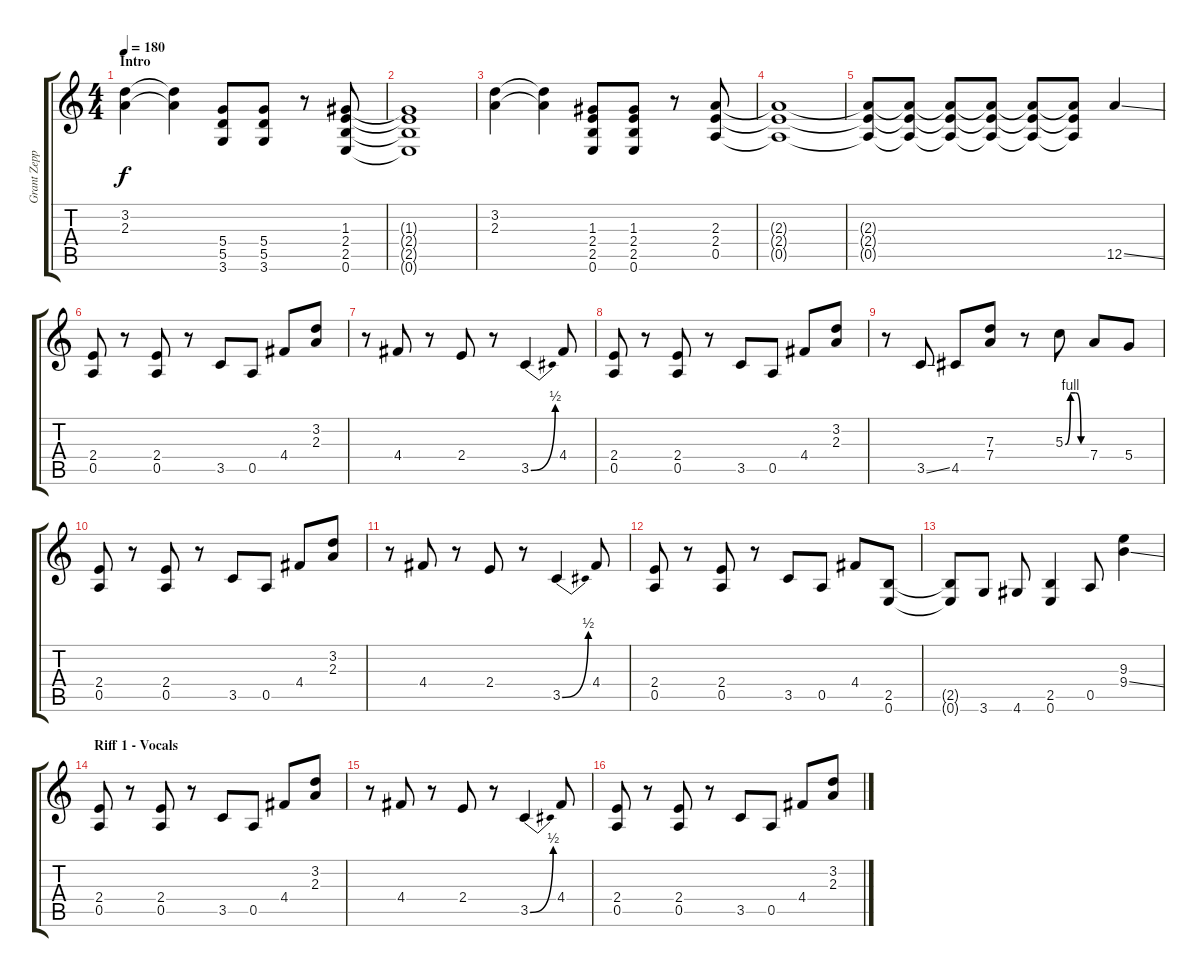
\track ("Grant Zeppelin" "Grant Zepp") {instrument distortionguitar}
\staff {score tabs}
\tuning (E4 B3 G3 D3 A2 E2) {hide}
\ts (4 4)
\section ("" "Intro")
\tempo 180
\clef g2
\ks c
(3.2 2.3).4{dy f instrument distortionguitar} (3.2{t} 2.3{t}).4 (5.4 5.5 3.6).8 (5.4 5.5 3.6).8 r.8 (1.3 2.4 2.5 0.6).8 |
(1.3{t} 2.4{t} 2.5{t} 0.6{t}).1 |
(3.2 2.3).4 (3.2{t} 2.3{t}).4 (1.3 2.4 2.5 0.6).8 (1.3 2.4 2.5 0.6).8 r.8 (2.3 2.4 0.5).8 |
(2.3{t} 2.4{t} 0.5{t}).1 |
(2.3{t} 2.4{t} 0.5{t}).8 (2.3{t} 2.4{t} 0.5{t}).8 (2.3{t} 2.4{t} 0.5{t}).8 (2.3{t} 2.4{t} 0.5{t}).8 (2.3{t} 2.4{t} 0.5{t}).8 (2.3{t} 2.4{t} 0.5{t}).8 12.5{ss}.4 |
(2.4 0.5).8 r.8 (2.4 0.5).8 r.8 3.5.8 0.5.8 4.4.8 (3.2 2.3).8 |
r.8 4.4.8 r.8 2.4.8 r.8 3.5{be (bend 0 0 60 2)}.4 4.4.8 |
(2.4 0.5).8 r.8 (2.4 0.5).8 r.8 3.5.8 0.5.8 4.4.8 (3.2 2.3).8 |
r.8 3.5{ss}.8 4.5.8 (7.3 7.4).8 r.8 5.3{be (custom 0 0 15 4 30 4 45 0 60 0)}.8 7.4.8 5.4.8 |
(2.4 0.5).8 r.8 (2.4 0.5).8 r.8 3.5.8 0.5.8 4.4.8 (3.2 2.3).8 |
r.8 4.4.8 r.8 2.4.8 r.8 3.5{be (bend 0 0 60 2)}.4 4.4.8 |
(2.4 0.5).8 r.8 (2.4 0.5).8 r.8 3.5.8 0.5.8 4.4.8 (2.5 0.6).8 |
(2.5{t} 0.6{t}).8 3.6.8 4.6.8 (2.5 0.6).4 0.5.8 (9.3 9.4{ss}).4 |
\section ("" "Riff 1 - Vocals")
(2.4 0.5).8 r.8 (2.4 0.5).8 r.8 3.5.8 0.5.8 4.4.8 (3.2 2.3).8 |
r.8 4.4.8 r.8 2.4.8 r.8 3.5{be (bend 0 0 60 2)}.4 4.4.8 |
(2.4 0.5).8 r.8 (2.4 0.5).8 r.8 3.5.8 0.5.8 4.4.8 (3.2 2.3).8
